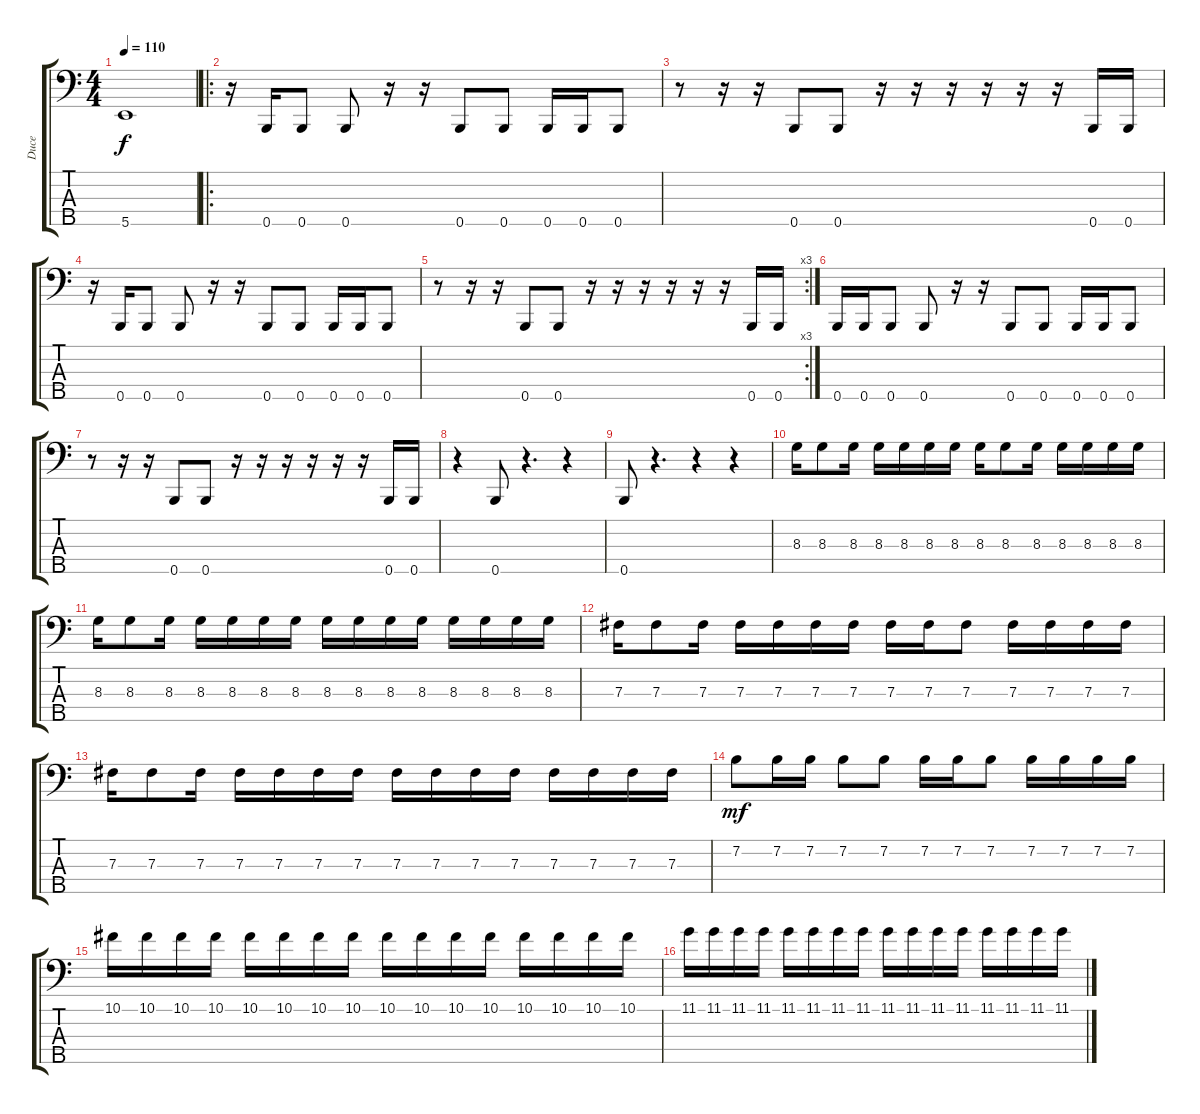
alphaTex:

\track ("Duce" "Duce") {instrument electricbasspick}
\staff {score tabs}
\tuning (Ab2 E2 B1 Gb1 B0) {hide}
\ts (4 4)
\tempo 110
\clef f4
\ks c
5.5{t}.1{dy f} |
\ro
r.16 0.5.16 0.5.8 0.5.8 r.16 r.16 0.5.8 0.5.8 0.5.16 0.5.16 0.5.8 |
r.8 r.16 r.16 0.5.8 0.5.8 r.16 r.16 r.16 r.16 r.16 r.16 0.5.16 0.5.16 |
r.16 0.5.16 0.5.8 0.5.8 r.16 r.16 0.5.8 0.5.8 0.5.16 0.5.16 0.5.8 |
\rc 3
r.8 r.16 r.16 0.5.8 0.5.8 r.16 r.16 r.16 r.16 r.16 r.16 0.5.16 0.5.16 |
0.5.16 0.5.16 0.5.8 0.5.8 r.16 r.16 0.5.8 0.5.8 0.5.16 0.5.16 0.5.8 |
r.8 r.16 r.16 0.5.8 0.5.8 r.16 r.16 r.16 r.16 r.16 r.16 0.5.16 0.5.16 |
r.4 0.5.8 r.4{d} r.4 |
0.5.8 r.4{d} r.4 r.4 |
8.3.16 8.3.8 8.3.16 8.3.16 8.3.16 8.3.16 8.3.16 8.3.16 8.3.8 8.3.16 8.3.16 8.3.16 8.3.16 8.3.16 |
8.3.16 8.3.8 8.3.16 8.3.16 8.3.16 8.3.16 8.3.16 8.3.16 8.3.16 8.3.16 8.3.16 8.3.16 8.3.16 8.3.16 8.3.16 |
7.3.16 7.3.8 7.3.16 7.3.16 7.3.16 7.3.16 7.3.16 7.3.16 7.3.16 7.3.8 7.3.16 7.3.16 7.3.16 7.3.16 |
7.3.16 7.3.8 7.3.16 7.3.16 7.3.16 7.3.16 7.3.16 7.3.16 7.3.16 7.3.16 7.3.16 7.3.16 7.3.16 7.3.16 7.3.16 |
7.2.8{dy mf} 7.2.16 7.2.16 7.2.8 7.2.8 7.2.16 7.2.16 7.2.8 7.2.16 7.2.16 7.2.16 7.2.16 |
10.1.16 10.1.16 10.1.16 10.1.16 10.1.16 10.1.16 10.1.16 10.1.16 10.1.16 10.1.16 10.1.16 10.1.16 10.1.16 10.1.16 10.1.16 10.1.16 |
11.1.16 11.1.16 11.1.16 11.1.16 11.1.16 11.1.16 11.1.16 11.1.16 11.1.16 11.1.16 11.1.16 11.1.16 11.1.16 11.1.16 11.1.16 11.1.16
